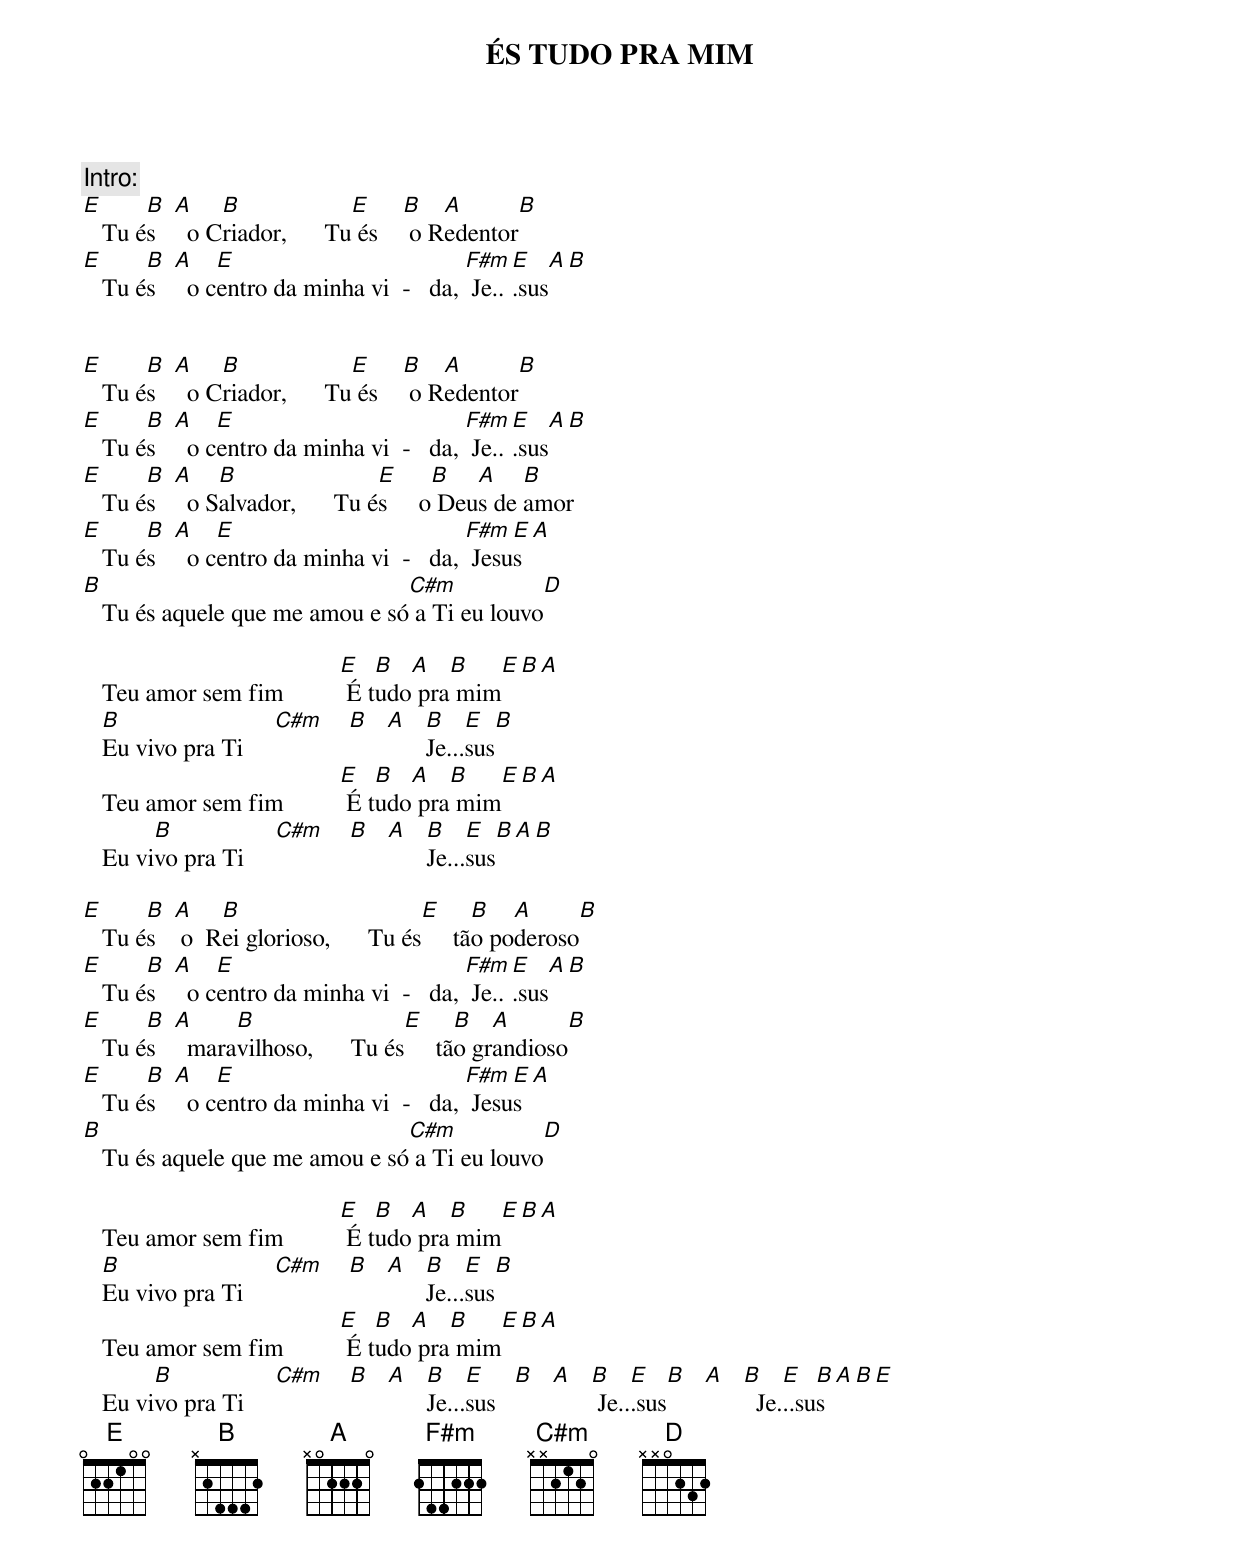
ÉS TUDO PRA MIM

Intro:
E      B   A    B              E      B   A         B
   Tu és     o Criador,      Tu és     o Redentor
E      B   A    E                          F#m  E      A   B
   Tu és     o centro da minha vi  -   da,  Je...sus


E      B   A    B              E      B   A         B
   Tu és     o Criador,      Tu és     o Redentor
E      B   A    E                          F#m  E     A    B
   Tu és     o centro da minha vi  -   da,  Je...sus
E      B   A    B                 E      B   A    B
   Tu és     o Salvador,      Tu és     o Deus de amor
E      B   A    E                          F#m  E     A
   Tu és     o centro da minha vi  -   da,  Jesus
B                               C#m                    D
   Tu és aquele que me amou e só a Ti eu louvo

                            E   B  A   B                E     B  A
   Teu amor sem fim          É tudo pra mim
   B                  C#m B  A  B    E        B
   Eu vivo pra Ti               Je...sus
                            E   B  A   B                E     B  A
   Teu amor sem fim          É tudo pra mim
        B             C#m B  A  B    E     B  A  B
   Eu vivo pra Ti               Je...sus

E      B   A    B                      E      B   A       B
   Tu és    o  Rei glorioso,      Tu és     tão poderoso
E      B   A    E                          F#m  E     A    B
   Tu és     o centro da minha vi  -   da,  Je...sus
E      B   A     B                  E      B   A       B
   Tu és     maravilhoso,      Tu és     tão grandioso
E      B   A    E                          F#m  E     A
   Tu és     o centro da minha vi  -   da,  Jesus
B                               C#m                    D
   Tu és aquele que me amou e só a Ti eu louvo

                            E   B  A   B                E     B  A
   Teu amor sem fim          É tudo pra mim
   B                  C#m B  A  B    E        B
   Eu vivo pra Ti               Je...sus
                            E   B  A   B                E     B  A
   Teu amor sem fim          É tudo pra mim
        B             C#m B  A  B    E     B  A  B    E   B  A  B    E   B  A  B  E
   Eu vivo pra Ti               Je...sus          Je...sus        Je...sus
